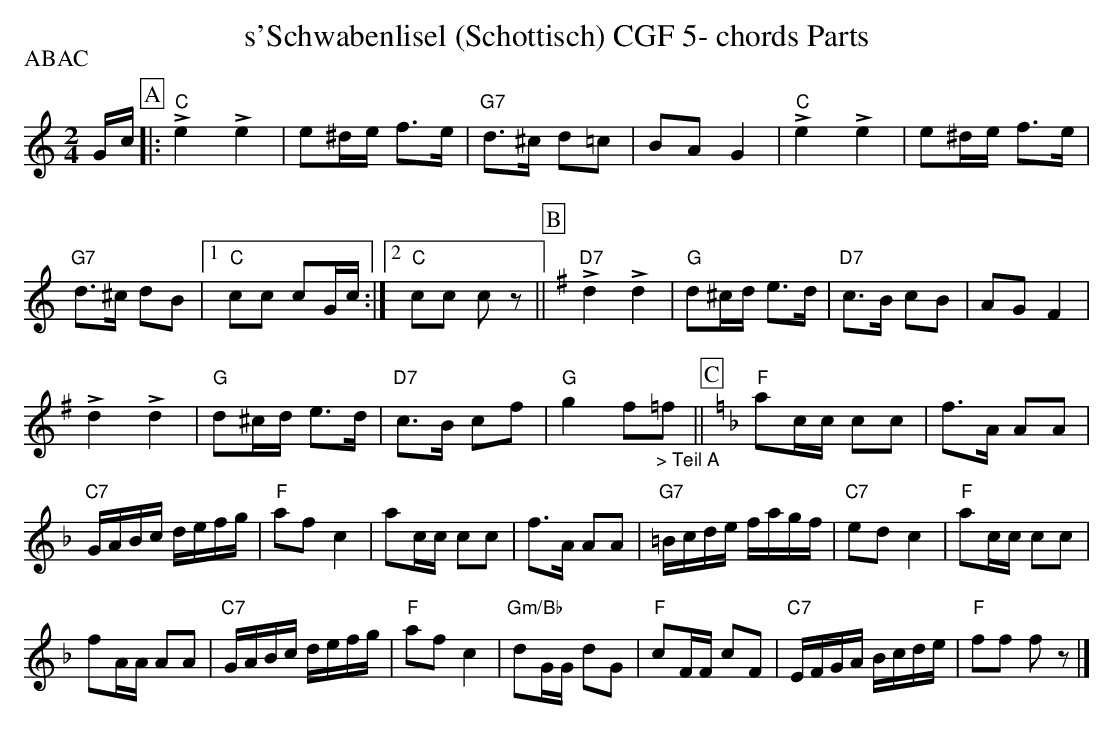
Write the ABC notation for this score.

X:1
T:s'Schwabenlisel (Schottisch) CGF 5- chords Parts
P:ABAC
M:2/4
L:1/16
K:Cmaj%%MIDI gchordon
Gc [P:A] |: "C"!>!e4 !>!e4 | e2^de f3e | "G7"d3^c d2=c2 | B2A2G4 | "C"!>!e4 !>!e4 | e2^de f3e |
"G7"d3^c d2B2 |1 "C"c2c2 c2Gc :|2 "C"c2c2 c2z2 || [P:B] [K:Gmaj] "D7"!>!d4 !>!d4 | "G"d2^cd e3d | "D7"c3B c2B2 | A2G2F4 |
!>!d4 !>!d4 | "G"d2^cd e3d | "D7"c3B c2f2 | "G"g4 f2"_> Teil A"=f2 || [P:C] [K:Fmaj] "F"a2cc c2c2 | f3A A2A2 |
"C7"GABc defg | "F"a2f2 c4 | a2cc c2c2 | f3A A2A2 | "G7"=Bcde fagf | "C7"e2d2c4 | "F"a2cc c2c2 |
f2AA A2A2 | "C7"GABc defg | "F"a2f2c4 | "Gm/Bb"d2GG d2G2 | "F"c2FF c2F2 | "C7"EFGA Bcde | "F"f2f2 f2z2 |]
